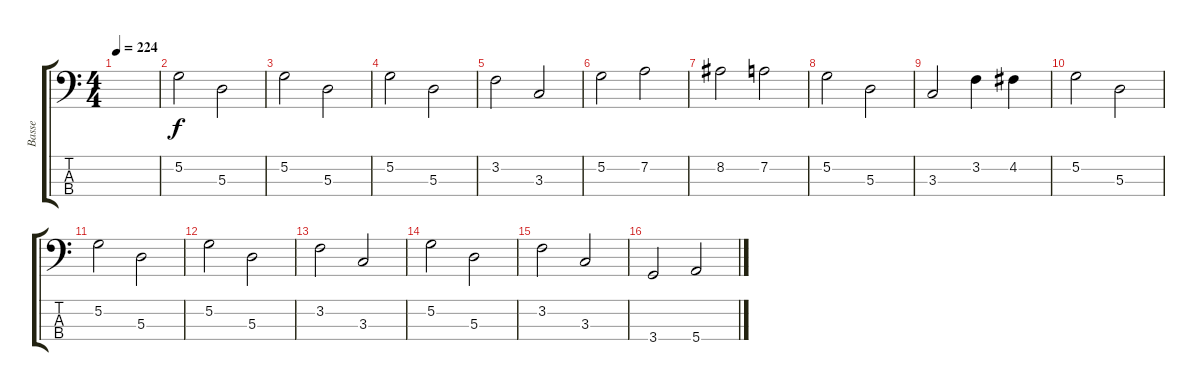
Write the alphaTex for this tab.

\track ("Basse" "Basse") {instrument acousticbass}
\staff {score tabs}
\tuning (G2 D2 A1 E1) {hide}
\ts (4 4)
\tempo 224
\clef f4
\ks c
|
5.2.2 5.3.2 |
5.2.2 5.3.2 |
5.2.2 5.3.2 |
3.2.2 3.3.2 |
5.2.2 7.2.2 |
8.2.2 7.2.2 |
5.2.2 5.3.2 |
3.3.2 3.2.4 4.2.4 |
5.2.2 5.3.2 |
5.2.2 5.3.2 |
5.2.2 5.3.2 |
3.2.2 3.3.2 |
5.2.2 5.3.2 |
3.2.2 3.3.2 |
3.4.2 5.4.2
